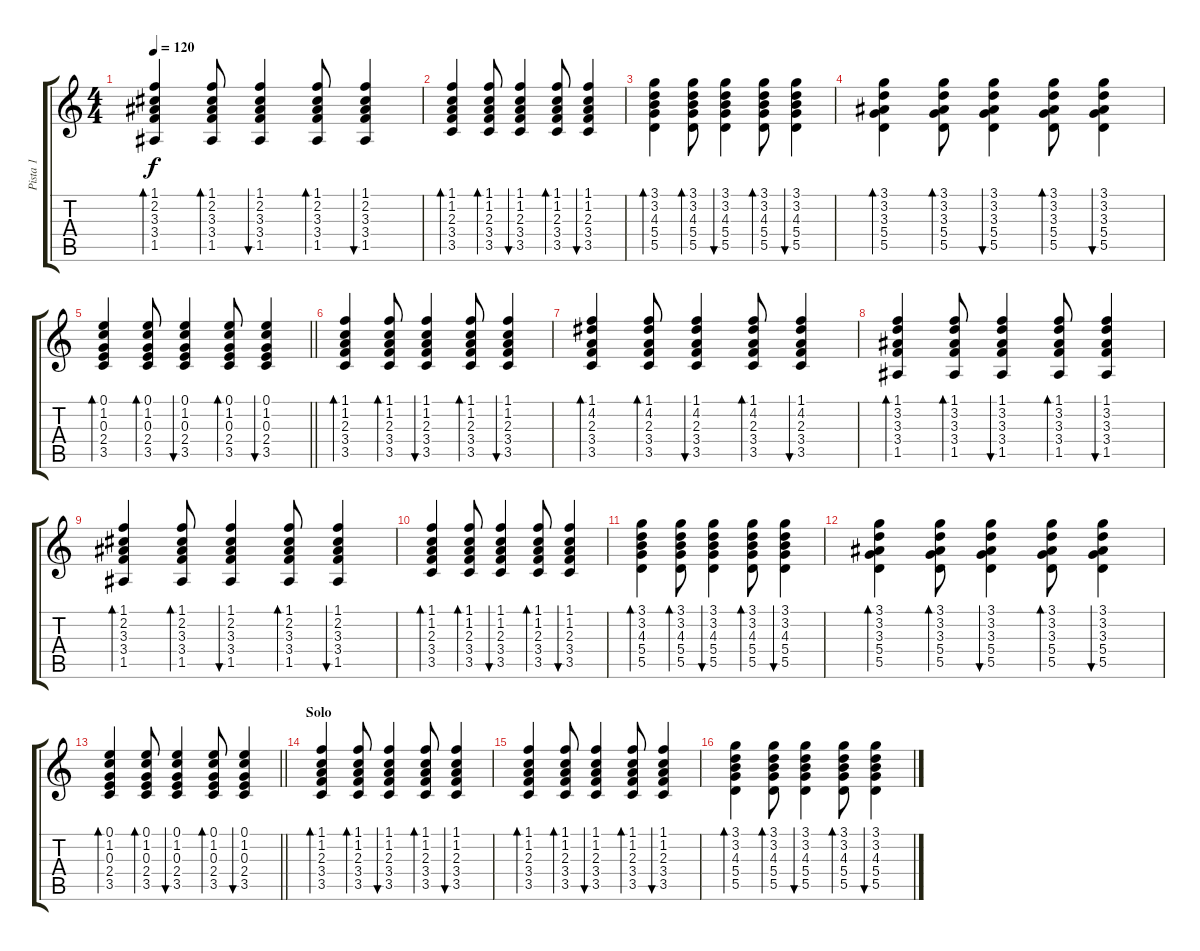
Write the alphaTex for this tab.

\track ("Pista 1" "Pista 1") {instrument acousticguitarnylon}
\staff {score tabs}
\tuning (E4 B3 G3 D3 A2 E2) {hide}
\ts (4 4)
\tempo 120
\clef g2
\ks c
(1.1 2.2 3.3 3.4 1.5).4{bd 60 dy f} (1.1 2.2 3.3 3.4 1.5).8{bd 60} (1.1 2.2 3.3 3.4 1.5).4{bu 60} (1.1 2.2 3.3 3.4 1.5).8{bd 60} (1.1 2.2 3.3 3.4 1.5).4{bu 60} |
(1.1 1.2 2.3 3.4 3.5).4{bd 60} (1.1 1.2 2.3 3.4 3.5).8{bd 60} (1.1 1.2 2.3 3.4 3.5).4{bu 60} (1.1 1.2 2.3 3.4 3.5).8{bd 60} (1.1 1.2 2.3 3.4 3.5).4{bu 60} |
(3.1 3.2 4.3 5.4 5.5).4{bd 60} (3.1 3.2 4.3 5.4 5.5).8{bd 60} (3.1 3.2 4.3 5.4 5.5).4{bu 60} (3.1 3.2 4.3 5.4 5.5).8{bd 60} (3.1 3.2 4.3 5.4 5.5).4{bu 60} |
(3.1 3.2 3.3 5.4 5.5).4{bd 60} (3.1 3.2 3.3 5.4 5.5).8{bd 60} (3.1 3.2 3.3 5.4 5.5).4{bu 60} (3.1 3.2 3.3 5.4 5.5).8{bd 60} (3.1 3.2 3.3 5.4 5.5).4{bu 60} |
\barLineRight lightlight
(0.1 1.2 0.3 2.4 3.5).4{bd 60} (0.1 1.2 0.3 2.4 3.5).8{bd 60} (0.1 1.2 0.3 2.4 3.5).4{bu 60} (0.1 1.2 0.3 2.4 3.5).8{bd 60} (0.1 1.2 0.3 2.4 3.5).4{bu 60} |
(1.1 1.2 2.3 3.4 3.5).4{bd 60} (1.1 1.2 2.3 3.4 3.5).8{bd 60} (1.1 1.2 2.3 3.4 3.5).4{bu 60} (1.1 1.2 2.3 3.4 3.5).8{bd 60} (1.1 1.2 2.3 3.4 3.5).4{bu 60} |
(1.1 4.2 2.3 3.4 3.5).4{bd 60} (1.1 4.2 2.3 3.4 3.5).8{bd 60} (1.1 4.2 2.3 3.4 3.5).4{bu 60} (1.1 4.2 2.3 3.4 3.5).8{bd 60} (1.1 4.2 2.3 3.4 3.5).4{bu 60} |
(1.1 3.2 3.3 3.4 1.5).4{bd 60} (1.1 3.2 3.3 3.4 1.5).8{bd 60} (1.1 3.2 3.3 3.4 1.5).4{bu 60} (1.1 3.2 3.3 3.4 1.5).8{bd 60} (1.1 3.2 3.3 3.4 1.5).4{bu 60} |
(1.1 2.2 3.3 3.4 1.5).4{bd 60} (1.1 2.2 3.3 3.4 1.5).8{bd 60} (1.1 2.2 3.3 3.4 1.5).4{bu 60} (1.1 2.2 3.3 3.4 1.5).8{bd 60} (1.1 2.2 3.3 3.4 1.5).4{bu 60} |
(1.1 1.2 2.3 3.4 3.5).4{bd 60} (1.1 1.2 2.3 3.4 3.5).8{bd 60} (1.1 1.2 2.3 3.4 3.5).4{bu 60} (1.1 1.2 2.3 3.4 3.5).8{bd 60} (1.1 1.2 2.3 3.4 3.5).4{bu 60} |
(3.1 3.2 4.3 5.4 5.5).4{bd 60} (3.1 3.2 4.3 5.4 5.5).8{bd 60} (3.1 3.2 4.3 5.4 5.5).4{bu 60} (3.1 3.2 4.3 5.4 5.5).8{bd 60} (3.1 3.2 4.3 5.4 5.5).4{bu 60} |
(3.1 3.2 3.3 5.4 5.5).4{bd 60} (3.1 3.2 3.3 5.4 5.5).8{bd 60} (3.1 3.2 3.3 5.4 5.5).4{bu 60} (3.1 3.2 3.3 5.4 5.5).8{bd 60} (3.1 3.2 3.3 5.4 5.5).4{bu 60} |
\barLineRight lightlight
(0.1 1.2 0.3 2.4 3.5).4{bd 60} (0.1 1.2 0.3 2.4 3.5).8{bd 60} (0.1 1.2 0.3 2.4 3.5).4{bu 60} (0.1 1.2 0.3 2.4 3.5).8{bd 60} (0.1 1.2 0.3 2.4 3.5).4{bu 60} |
\section ("" "Solo")
(1.1 1.2 2.3 3.4 3.5).4{bd 60} (1.1 1.2 2.3 3.4 3.5).8{bd 60} (1.1 1.2 2.3 3.4 3.5).4{bu 60} (1.1 1.2 2.3 3.4 3.5).8{bd 60} (1.1 1.2 2.3 3.4 3.5).4{bu 60} |
(1.1 1.2 2.3 3.4 3.5).4{bd 60} (1.1 1.2 2.3 3.4 3.5).8{bd 60} (1.1 1.2 2.3 3.4 3.5).4{bu 60} (1.1 1.2 2.3 3.4 3.5).8{bd 60} (1.1 1.2 2.3 3.4 3.5).4{bu 60} |
(3.1 3.2 4.3 5.4 5.5).4{bd 60} (3.1 3.2 4.3 5.4 5.5).8{bd 60} (3.1 3.2 4.3 5.4 5.5).4{bu 60} (3.1 3.2 4.3 5.4 5.5).8{bd 60} (3.1 3.2 4.3 5.4 5.5).4{bu 60}
